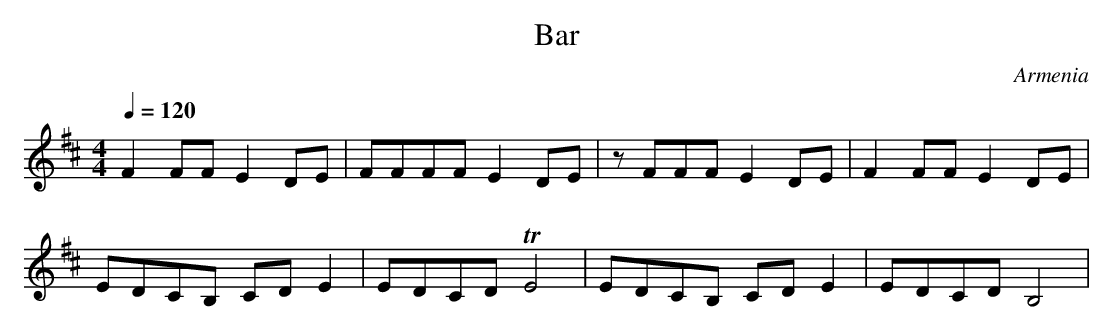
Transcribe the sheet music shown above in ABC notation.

X:1
T: Bar
O: Armenia
M: 4/4
L: 1/8
K: Bm
Q: 1/4=120
F2 FF E2 DE|FFFF E2 DE|zFFF E2 DE|F2 FF E2 DE|
EDCB, CD E2|EDCD TE4|EDCB, CD E2|EDCD B,4|
